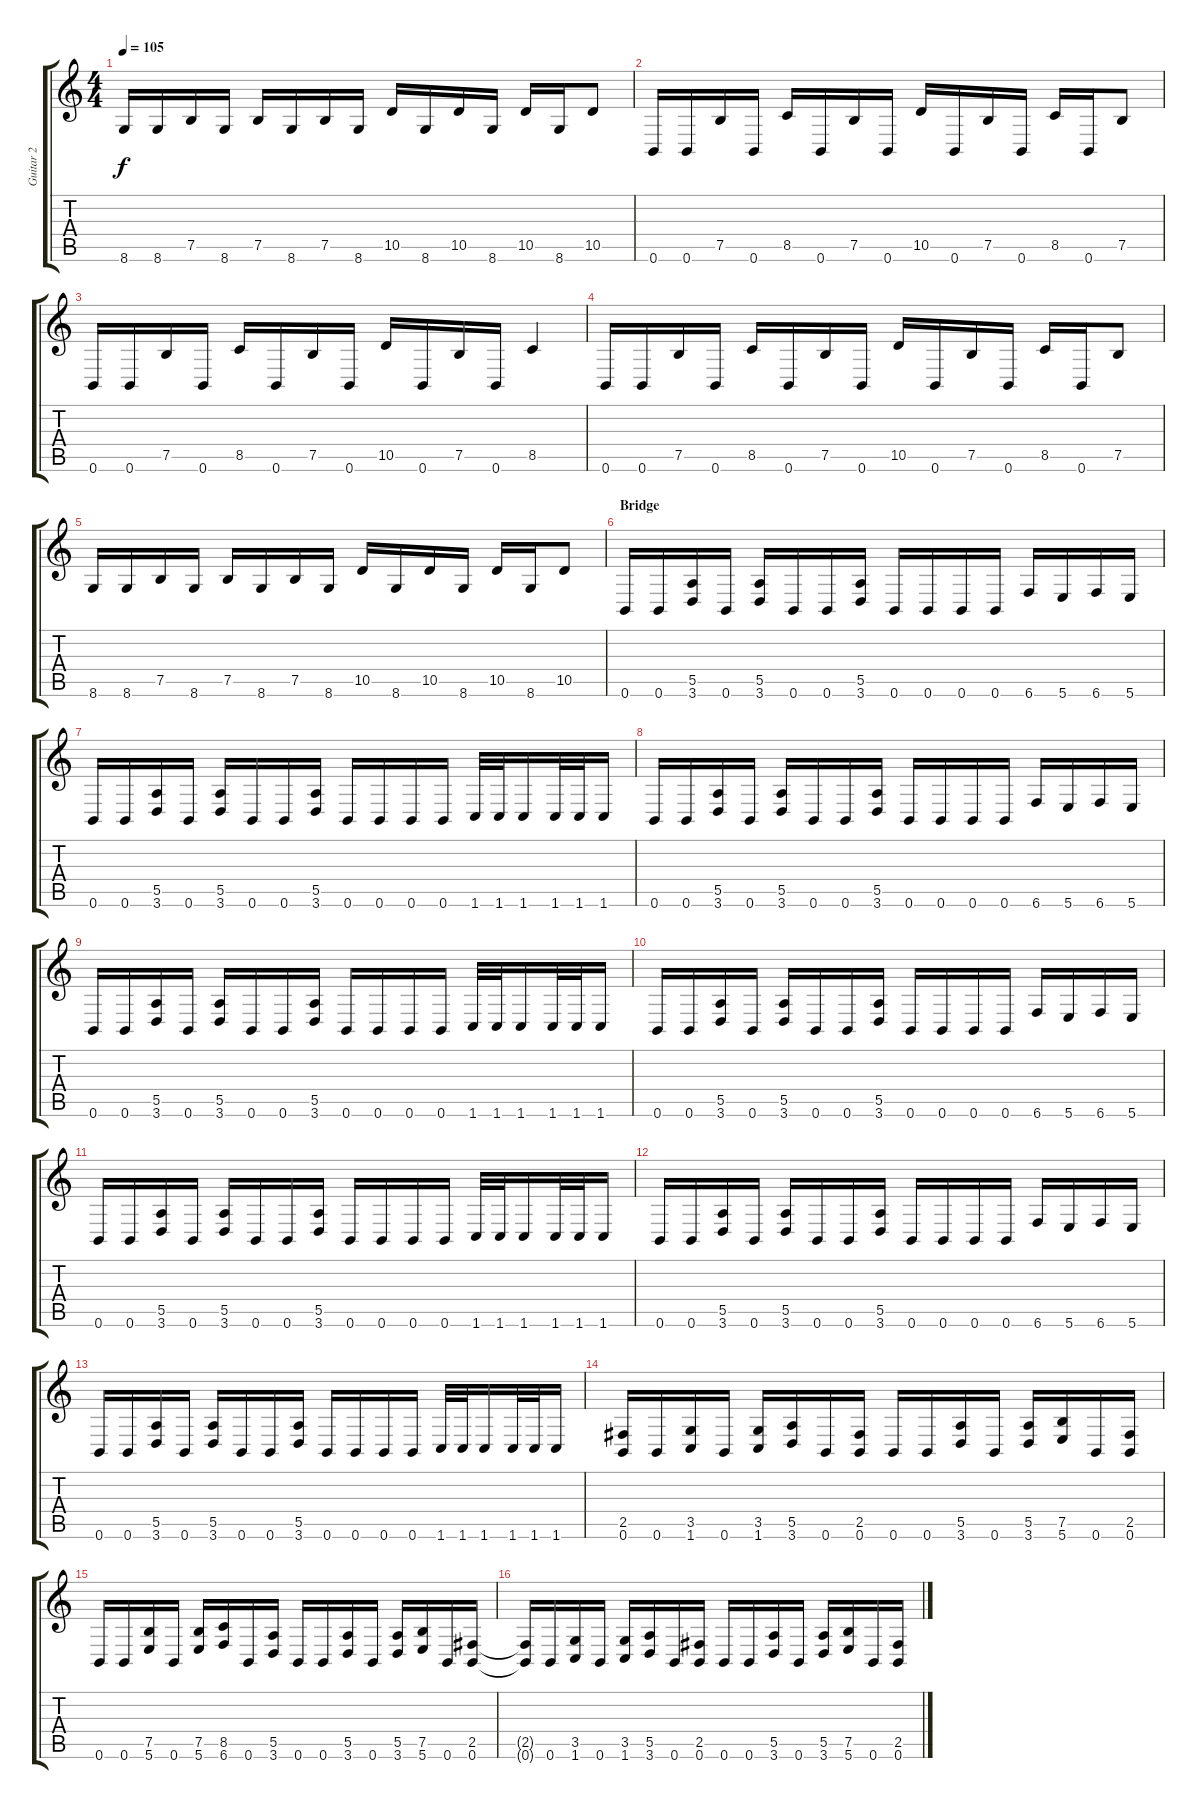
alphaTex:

\track ("Guitar 2" "Guitar 2") {instrument distortionguitar}
\staff {score tabs}
\tuning (B3 Gb3 D3 A2 E2 B1) {hide}
\ts (4 4)
\tempo 105
\clef g2
\ks c
8.6.16{dy f} 8.6.16 7.5.16 8.6.16 7.5.16 8.6.16 7.5.16 8.6.16 10.5.16 8.6.16 10.5.16 8.6.16 10.5.16 8.6.16 10.5.8 |
0.6.16 0.6.16 7.5.16 0.6.16 8.5.16 0.6.16 7.5.16 0.6.16 10.5.16 0.6.16 7.5.16 0.6.16 8.5.16 0.6.16 7.5.8 |
0.6.16 0.6.16 7.5.16 0.6.16 8.5.16 0.6.16 7.5.16 0.6.16 10.5.16 0.6.16 7.5.16 0.6.16 8.5.4 |
0.6.16 0.6.16 7.5.16 0.6.16 8.5.16 0.6.16 7.5.16 0.6.16 10.5.16 0.6.16 7.5.16 0.6.16 8.5.16 0.6.16 7.5.8 |
8.6.16 8.6.16 7.5.16 8.6.16 7.5.16 8.6.16 7.5.16 8.6.16 10.5.16 8.6.16 10.5.16 8.6.16 10.5.16 8.6.16 10.5.8 |
\section ("" "Bridge")
0.6.16 0.6.16 (5.5 3.6).16 0.6.16 (5.5 3.6).16 0.6.16 0.6.16 (5.5 3.6).16 0.6.16 0.6.16 0.6.16 0.6.16 6.6.16 5.6.16 6.6.16 5.6.16 |
0.6.16 0.6.16 (5.5 3.6).16 0.6.16 (5.5 3.6).16 0.6.16 0.6.16 (5.5 3.6).16 0.6.16 0.6.16 0.6.16 0.6.16 1.6.32 1.6.32 1.6.16 1.6.32 1.6.32 1.6.16 |
0.6.16 0.6.16 (5.5 3.6).16 0.6.16 (5.5 3.6).16 0.6.16 0.6.16 (5.5 3.6).16 0.6.16 0.6.16 0.6.16 0.6.16 6.6.16 5.6.16 6.6.16 5.6.16 |
0.6.16 0.6.16 (5.5 3.6).16 0.6.16 (5.5 3.6).16 0.6.16 0.6.16 (5.5 3.6).16 0.6.16 0.6.16 0.6.16 0.6.16 1.6.32 1.6.32 1.6.16 1.6.32 1.6.32 1.6.16 |
0.6.16 0.6.16 (5.5 3.6).16 0.6.16 (5.5 3.6).16 0.6.16 0.6.16 (5.5 3.6).16 0.6.16 0.6.16 0.6.16 0.6.16 6.6.16 5.6.16 6.6.16 5.6.16 |
0.6.16 0.6.16 (5.5 3.6).16 0.6.16 (5.5 3.6).16 0.6.16 0.6.16 (5.5 3.6).16 0.6.16 0.6.16 0.6.16 0.6.16 1.6.32 1.6.32 1.6.16 1.6.32 1.6.32 1.6.16 |
0.6.16 0.6.16 (5.5 3.6).16 0.6.16 (5.5 3.6).16 0.6.16 0.6.16 (5.5 3.6).16 0.6.16 0.6.16 0.6.16 0.6.16 6.6.16 5.6.16 6.6.16 5.6.16 |
0.6.16 0.6.16 (5.5 3.6).16 0.6.16 (5.5 3.6).16 0.6.16 0.6.16 (5.5 3.6).16 0.6.16 0.6.16 0.6.16 0.6.16 1.6.32 1.6.32 1.6.16 1.6.32 1.6.32 1.6.16 |
\section ("" "")
(2.5 0.6).16 0.6.16 (3.5 1.6).16 0.6.16 (3.5 1.6).16 (5.5 3.6).16 0.6.16 (2.5 0.6).16 0.6.16 0.6.16 (5.5 3.6).16 0.6.16 (5.5 3.6).16 (7.5 5.6).16 0.6.16 (2.5 0.6).16 |
0.6.16 0.6.16 (7.5 5.6).16 0.6.16 (7.5 5.6).16 (8.5 6.6).16 0.6.16 (5.5 3.6).16 0.6.16 0.6.16 (5.5 3.6).16 0.6.16 (5.5 3.6).16 (7.5 5.6).16 0.6.16 (2.5 0.6).16 |
(2.5{t} 0.6{t}).16 0.6.16 (3.5 1.6).16 0.6.16 (3.5 1.6).16 (5.5 3.6).16 0.6.16 (2.5 0.6).16 0.6.16 0.6.16 (5.5 3.6).16 0.6.16 (5.5 3.6).16 (7.5 5.6).16 0.6.16 (2.5 0.6).16
